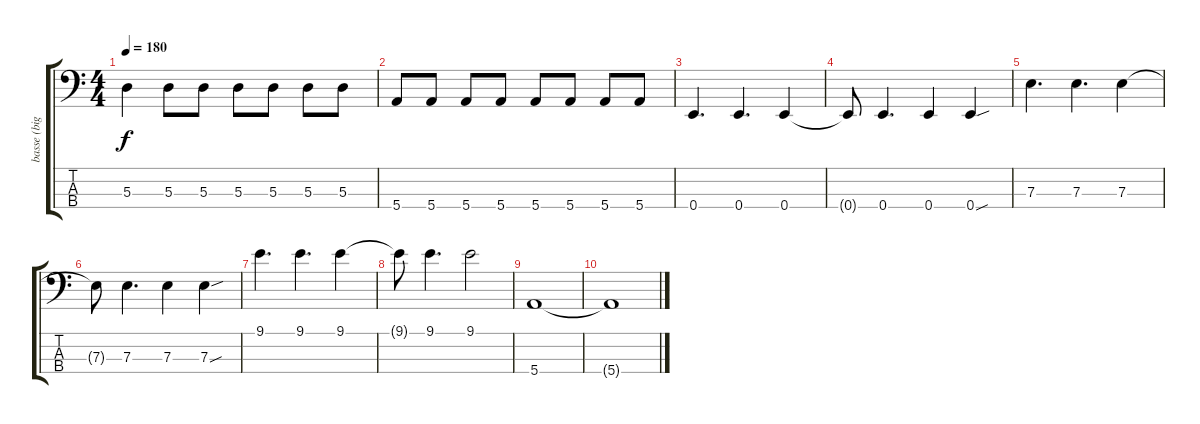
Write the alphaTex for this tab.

\track ("basse (big jay)" "basse (big") {instrument electricbasspick}
\staff {score tabs}
\tuning (G2 D2 A1 E1) {hide}
\ts (4 4)
\tempo 180
\clef f4
\ks c
5.3.4{dy f} 5.3.8 5.3.8 5.3.8 5.3.8 5.3.8 5.3.8 |
5.4.8 5.4.8 5.4.8 5.4.8 5.4.8 5.4.8 5.4.8 5.4.8 |
0.4.4{d} 0.4.4{d} 0.4.4 |
0.4{t}.8 0.4.4{d} 0.4.4 0.4{sou}.4 |
7.3.4{d} 7.3.4{d} 7.3.4 |
7.3{t}.8 7.3.4{d} 7.3.4 7.3{sou}.4 |
9.1.4{d} 9.1.4{d} 9.1.4 |
9.1{t}.8 9.1.4{d} 9.1.2 |
5.4.1 |
5.4{t}.1
